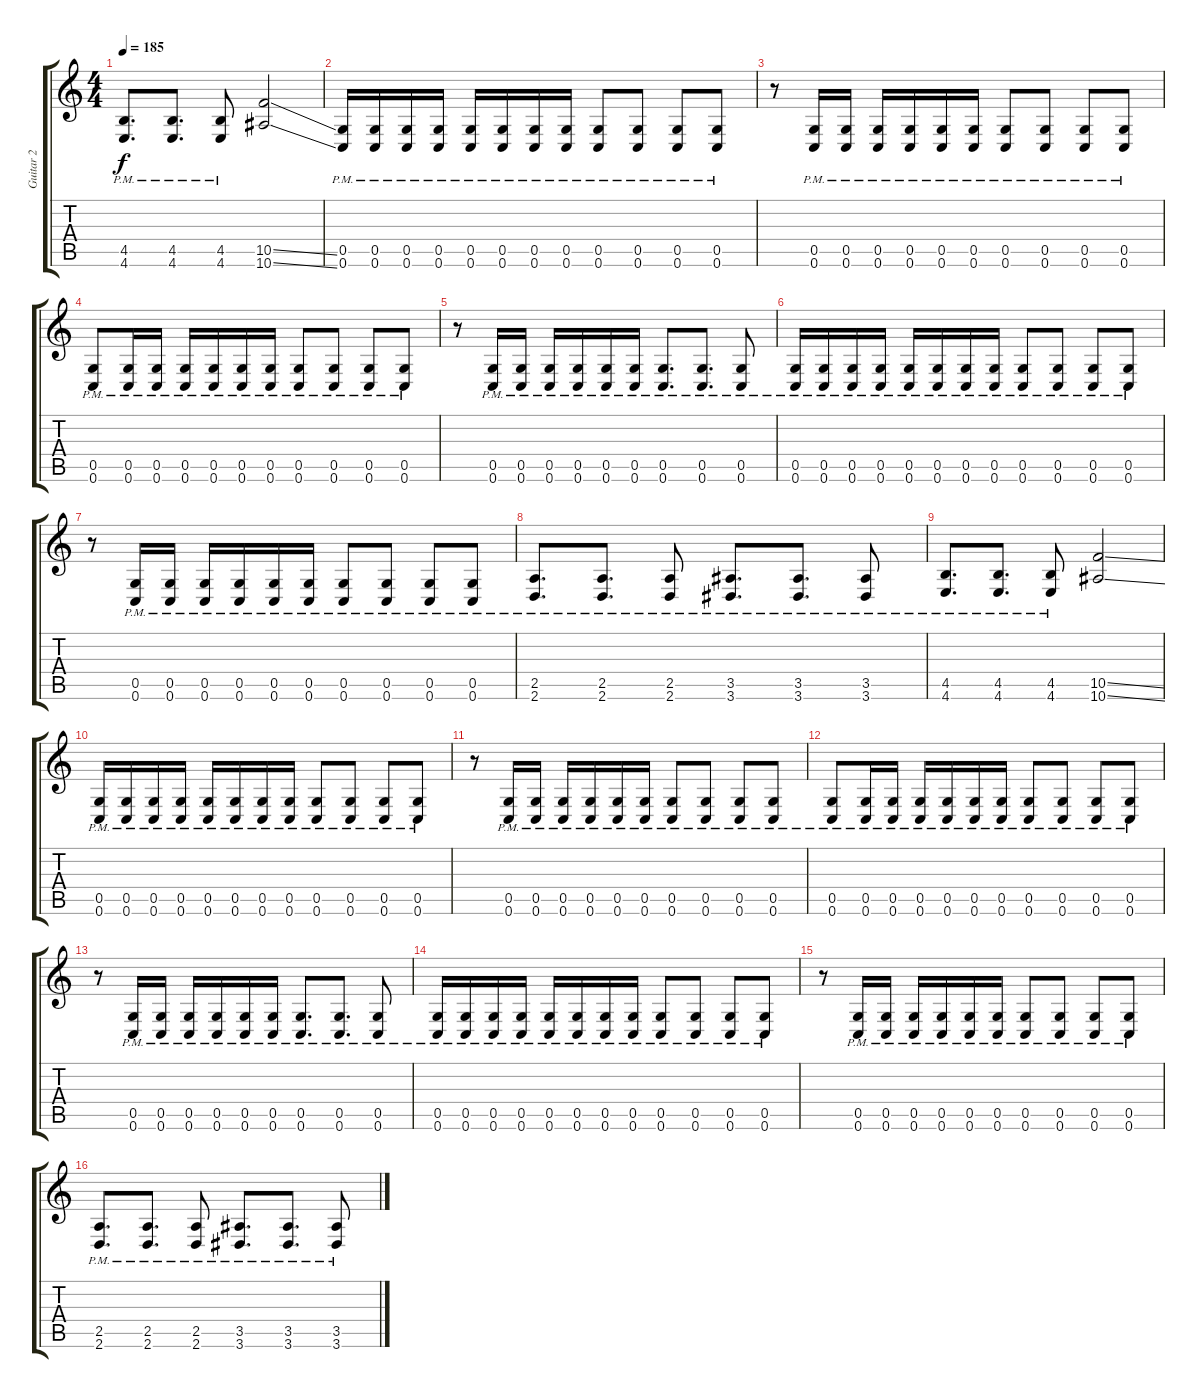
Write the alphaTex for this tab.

\track ("Guitar 2" "Guitar 2") {instrument distortionguitar}
\staff {score tabs}
\tuning (D4 A3 F3 C3 G2 C2) {hide}
\ts (4 4)
\tempo 185
\clef g2
\ks c
(4.5{pm} 4.6{pm}).8{d dy f} (4.5{pm} 4.6{pm}).8{d} (4.5{pm} 4.6{pm}).8 (10.5{ss} 10.6{ss}).2 |
(0.5{pm} 0.6{pm}).16 (0.5{pm} 0.6{pm}).16 (0.5{pm} 0.6{pm}).16 (0.5{pm} 0.6{pm}).16 (0.5{pm} 0.6{pm}).16 (0.5{pm} 0.6{pm}).16 (0.5{pm} 0.6{pm}).16 (0.5{pm} 0.6{pm}).16 (0.5{pm} 0.6{pm}).8 (0.5{pm} 0.6{pm}).8 (0.5{pm} 0.6{pm}).8 (0.5{pm} 0.6{pm}).8 |
r.8 (0.5{pm} 0.6{pm}).16 (0.5{pm} 0.6{pm}).16 (0.5{pm} 0.6{pm}).16 (0.5{pm} 0.6{pm}).16 (0.5{pm} 0.6{pm}).16 (0.5{pm} 0.6{pm}).16 (0.5{pm} 0.6{pm}).8 (0.5{pm} 0.6{pm}).8 (0.5{pm} 0.6{pm}).8 (0.5{pm} 0.6{pm}).8 |
(0.5{pm} 0.6{pm}).8 (0.5{pm} 0.6{pm}).16 (0.5{pm} 0.6{pm}).16 (0.5{pm} 0.6{pm}).16 (0.5{pm} 0.6{pm}).16 (0.5{pm} 0.6{pm}).16 (0.5{pm} 0.6{pm}).16 (0.5{pm} 0.6{pm}).8 (0.5{pm} 0.6{pm}).8 (0.5{pm} 0.6{pm}).8 (0.5{pm} 0.6{pm}).8 |
r.8 (0.5{pm} 0.6{pm}).16 (0.5{pm} 0.6{pm}).16 (0.5{pm} 0.6{pm}).16 (0.5{pm} 0.6{pm}).16 (0.5{pm} 0.6{pm}).16 (0.5{pm} 0.6{pm}).16 (0.5{pm} 0.6{pm}).8{d} (0.5{pm} 0.6{pm}).8{d} (0.5{pm} 0.6{pm}).8 |
(0.5{pm} 0.6{pm}).16 (0.5{pm} 0.6{pm}).16 (0.5{pm} 0.6{pm}).16 (0.5{pm} 0.6{pm}).16 (0.5{pm} 0.6{pm}).16 (0.5{pm} 0.6{pm}).16 (0.5{pm} 0.6{pm}).16 (0.5{pm} 0.6{pm}).16 (0.5{pm} 0.6{pm}).8 (0.5{pm} 0.6{pm}).8 (0.5{pm} 0.6{pm}).8 (0.5{pm} 0.6{pm}).8 |
r.8 (0.5{pm} 0.6{pm}).16 (0.5{pm} 0.6{pm}).16 (0.5{pm} 0.6{pm}).16 (0.5{pm} 0.6{pm}).16 (0.5{pm} 0.6{pm}).16 (0.5{pm} 0.6{pm}).16 (0.5{pm} 0.6{pm}).8 (0.5{pm} 0.6{pm}).8 (0.5{pm} 0.6{pm}).8 (0.5{pm} 0.6{pm}).8 |
(2.5{pm} 2.6{pm}).8{d} (2.5{pm} 2.6{pm}).8{d} (2.5{pm} 2.6{pm}).8 (3.5{pm} 3.6{pm}).8{d} (3.5{pm} 3.6{pm}).8{d} (3.5{pm} 3.6{pm}).8 |
(4.5{pm} 4.6{pm}).8{d} (4.5{pm} 4.6{pm}).8{d} (4.5{pm} 4.6{pm}).8 (10.5{ss} 10.6{ss}).2 |
(0.5{pm} 0.6{pm}).16 (0.5{pm} 0.6{pm}).16 (0.5{pm} 0.6{pm}).16 (0.5{pm} 0.6{pm}).16 (0.5{pm} 0.6{pm}).16 (0.5{pm} 0.6{pm}).16 (0.5{pm} 0.6{pm}).16 (0.5{pm} 0.6{pm}).16 (0.5{pm} 0.6{pm}).8 (0.5{pm} 0.6{pm}).8 (0.5{pm} 0.6{pm}).8 (0.5{pm} 0.6{pm}).8 |
r.8 (0.5{pm} 0.6{pm}).16 (0.5{pm} 0.6{pm}).16 (0.5{pm} 0.6{pm}).16 (0.5{pm} 0.6{pm}).16 (0.5{pm} 0.6{pm}).16 (0.5{pm} 0.6{pm}).16 (0.5{pm} 0.6{pm}).8 (0.5{pm} 0.6{pm}).8 (0.5{pm} 0.6{pm}).8 (0.5{pm} 0.6{pm}).8 |
(0.5{pm} 0.6{pm}).8 (0.5{pm} 0.6{pm}).16 (0.5{pm} 0.6{pm}).16 (0.5{pm} 0.6{pm}).16 (0.5{pm} 0.6{pm}).16 (0.5{pm} 0.6{pm}).16 (0.5{pm} 0.6{pm}).16 (0.5{pm} 0.6{pm}).8 (0.5{pm} 0.6{pm}).8 (0.5{pm} 0.6{pm}).8 (0.5{pm} 0.6{pm}).8 |
r.8 (0.5{pm} 0.6{pm}).16 (0.5{pm} 0.6{pm}).16 (0.5{pm} 0.6{pm}).16 (0.5{pm} 0.6{pm}).16 (0.5{pm} 0.6{pm}).16 (0.5{pm} 0.6{pm}).16 (0.5{pm} 0.6{pm}).8{d} (0.5{pm} 0.6{pm}).8{d} (0.5{pm} 0.6{pm}).8 |
(0.5{pm} 0.6{pm}).16 (0.5{pm} 0.6{pm}).16 (0.5{pm} 0.6{pm}).16 (0.5{pm} 0.6{pm}).16 (0.5{pm} 0.6{pm}).16 (0.5{pm} 0.6{pm}).16 (0.5{pm} 0.6{pm}).16 (0.5{pm} 0.6{pm}).16 (0.5{pm} 0.6{pm}).8 (0.5{pm} 0.6{pm}).8 (0.5{pm} 0.6{pm}).8 (0.5{pm} 0.6{pm}).8 |
r.8 (0.5{pm} 0.6{pm}).16 (0.5{pm} 0.6{pm}).16 (0.5{pm} 0.6{pm}).16 (0.5{pm} 0.6{pm}).16 (0.5{pm} 0.6{pm}).16 (0.5{pm} 0.6{pm}).16 (0.5{pm} 0.6{pm}).8 (0.5{pm} 0.6{pm}).8 (0.5{pm} 0.6{pm}).8 (0.5{pm} 0.6{pm}).8 |
(2.5{pm} 2.6{pm}).8{d} (2.5{pm} 2.6{pm}).8{d} (2.5{pm} 2.6{pm}).8 (3.5{pm} 3.6{pm}).8{d} (3.5{pm} 3.6{pm}).8{d} (3.5{pm} 3.6{pm}).8
